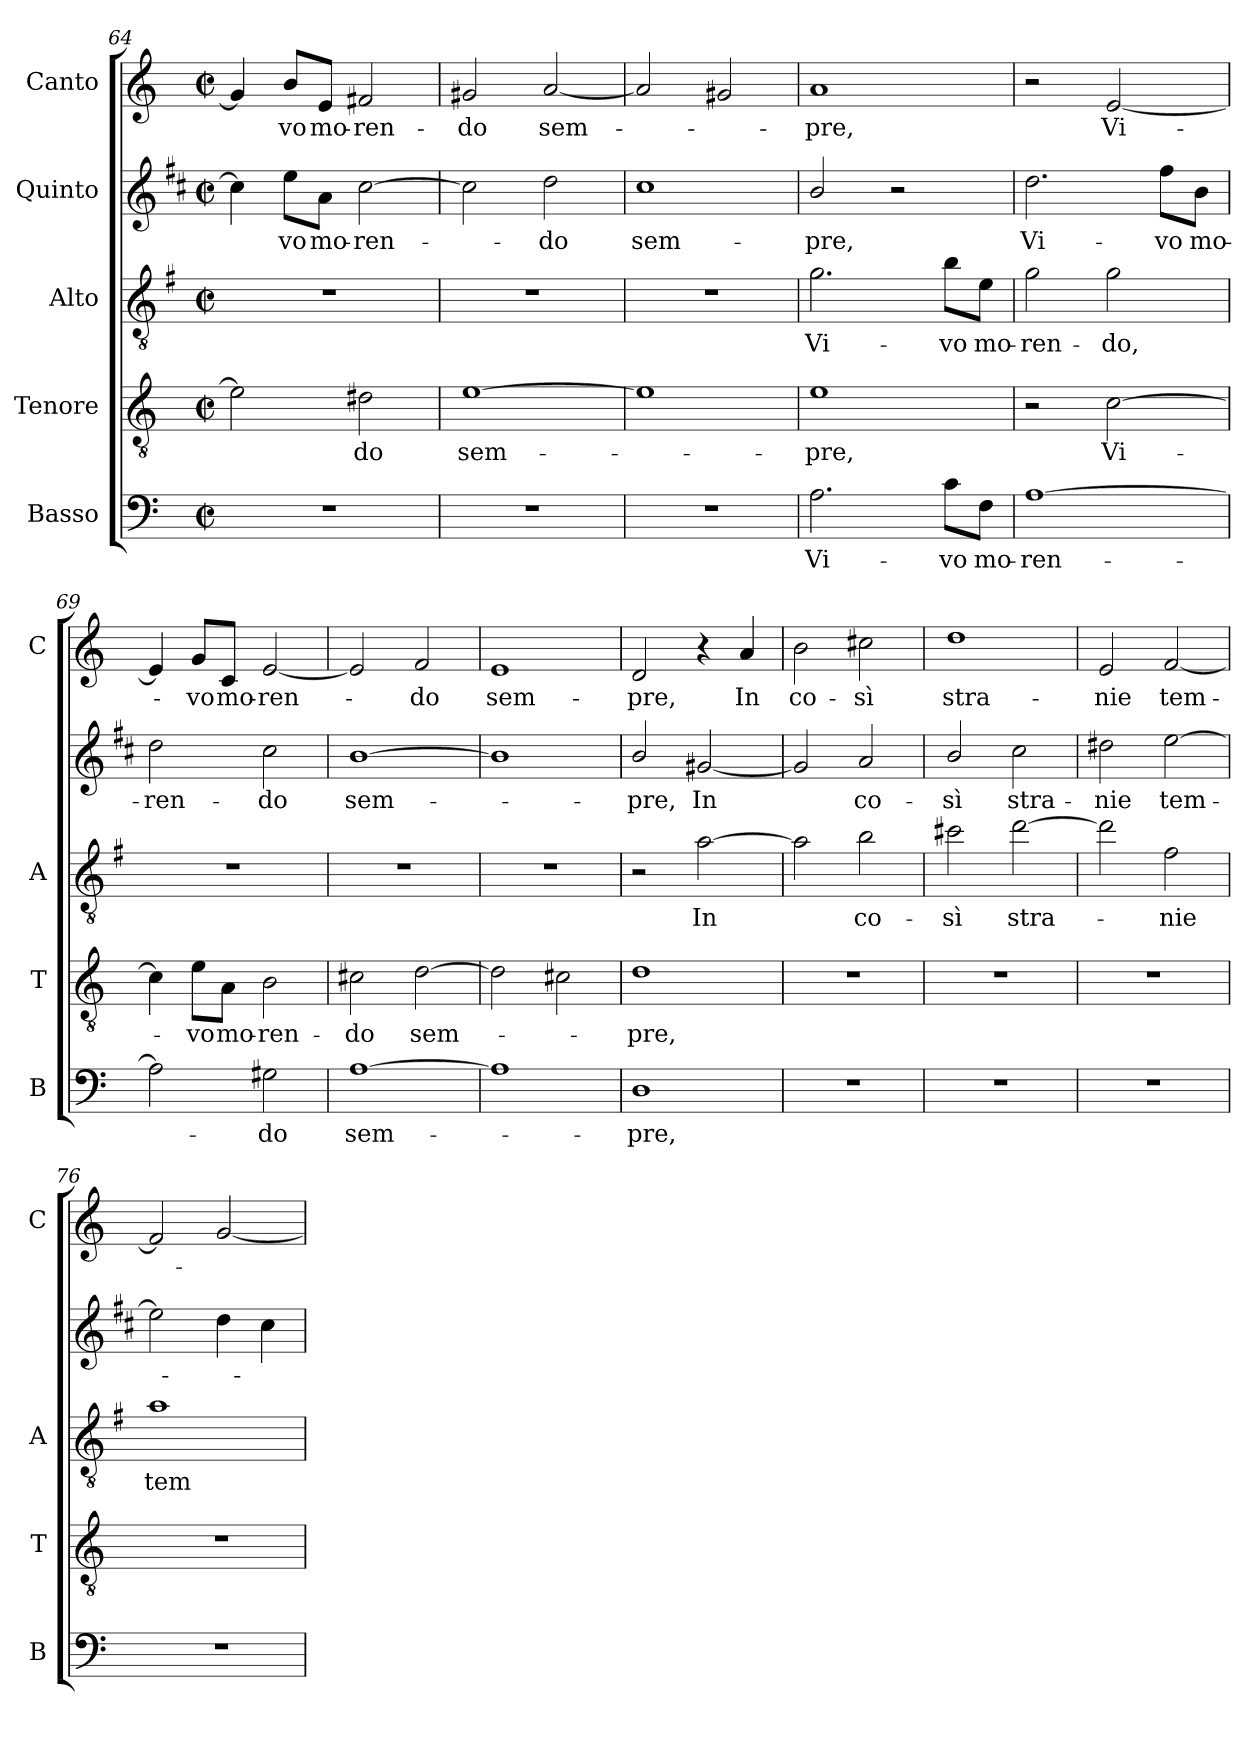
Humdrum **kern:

**kern	**text	**kern	**text	**kern	**text	**kern	**text	**kern	**text
*part5	*part5	*part4	*part4	*part3	*part3	*part2	*part2	*part1	*part1
*staff5	*staff5	*staff4	*staff4	*staff3	*staff3	*staff2	*staff2	*staff1	*staff1
*I"Basso	*	*I"Tenore	*	*I"Alto	*	*I"Quinto	*	*I"Canto	*
*I'B	*	*I'T	*	*I'A	*	*	*	*I'C	*
*clefF4	*	*clefGv2	*	*clefGv2	*	*clefG2	*	*clefG2	*
*	*	*	*	*ITrd4c7	*	*ITrd1c2	*	*	*
*k[]	*	*k[]	*	*k[]	*	*k[]	*	*k[]	*
*C:	*	*C:	*	*C:	*	*C:	*	*C:	*
*M2/2	*	*M2/2	*	*M2/2	*	*M2/2	*	*M2/2	*
*met(c|)	*	*met(c|)	*	*met(c|)	*	*met(c|)	*	*met(c|)	*
=64	=64	=64	=64	=64	=64	=64	=64	=64	=64
1r	.	2e\]	.	1r	.	4b\]	.	4g/]	.
!	!	!	!	!	!	!	!LO:LY:b	!	!LO:LY:b
.	.	.	.	.	.	8dd\L	-vo	8b/L	-vo
!	!	!	!	!	!	!	!LO:LY:b	!	!LO:LY:b
.	.	.	.	.	.	8g\J	mo-	8e/J	mo-
!	!	!	!LO:LY:b	!	!	!	!LO:LY:b	!	!LO:LY:b
.	.	2d#X\	-do	.	.	[2b\	-ren-	2f#X/	-ren-
=65	=65	=65	=65	=65	=65	=65	=65	=65	=65
!	!	!	!LO:LY:b	!	!	!	!	!	!LO:LY:b
1r	.	[1e	sem-	1r	.	2b\]	.	2g#X/	-do
!	!	!	!	!	!	!	!LO:LY:b	!	!LO:LY:b
.	.	.	.	.	.	2cc\	-do	[2a/	sem-
=66	=66	=66	=66	=66	=66	=66	=66	=66	=66
!	!	!	!	!	!	!	!LO:LY:b	!	!
1r	.	1e]	.	1r	.	1b	sem-	2a/]	.
.	.	.	.	.	.	.	.	2g#X/	.
!!LO:LB:g=z
=67	=67	=67	=67	=67	=67	=67	=67	=67	=67
!	!LO:LY:b	!	!LO:LY:b	!	!LO:LY:b	!	!LO:LY:b	!	!LO:LY:b
2.A\	Vi-	1e	-pre,	2.c\	Vi-	2a/	-pre,	1a	-pre,
.	.	.	.	.	.	2r	.	.	.
!	!LO:LY:b	!	!	!	!LO:LY:b	!	!	!	!
8c\L	-vo	.	.	8e\L	-vo	.	.	.	.
!	!LO:LY:b	!	!	!	!LO:LY:b	!	!	!	!
8F\J	mo-	.	.	8A\J	mo-	.	.	.	.
=68	=68	=68	=68	=68	=68	=68	=68	=68	=68
!	!LO:LY:b	!	!	!	!LO:LY:b	!	!LO:LY:b	!	!
[1A	-ren-	2r	.	2c\	-ren-	2.cc\	Vi-	2r	.
!	!	!	!LO:LY:b	!	!LO:LY:b	!	!	!	!LO:LY:b
.	.	[2c\	Vi-	2c\	-do,	.	.	[2e/	Vi-
!	!	!	!	!	!	!	!LO:LY:b	!	!
.	.	.	.	.	.	8ee\L	-vo	.	.
!	!	!	!	!	!	!	!LO:LY:b	!	!
.	.	.	.	.	.	8a\J	mo-	.	.
=69	=69	=69	=69	=69	=69	=69	=69	=69	=69
!	!	!	!	!	!	!	!LO:LY:b	!	!
2A\]	.	4c\]	.	1r	.	2cc\	-ren-	4e/]	.
!	!	!	!LO:LY:b	!	!	!	!	!	!LO:LY:b
.	.	8e\L	-vo	.	.	.	.	8g/L	-vo
!	!	!	!LO:LY:b	!	!	!	!	!	!LO:LY:b
.	.	8A\J	mo-	.	.	.	.	8c/J	mo-
!	!LO:LY:b	!	!LO:LY:b	!	!	!	!LO:LY:b	!	!LO:LY:b
2G#X\	-do	2B\	-ren-	.	.	2b\	-do	[2e/	-ren-
=70	=70	=70	=70	=70	=70	=70	=70	=70	=70
!	!LO:LY:b	!	!LO:LY:b	!	!	!	!LO:LY:b	!	!
[1A	sem-	2c#X\	-do	1r	.	[1a	sem-	2e/]	.
!	!	!	!LO:LY:b	!	!	!	!	!	!LO:LY:b
.	.	[2d\	sem-	.	.	.	.	2f/	-do
=71	=71	=71	=71	=71	=71	=71	=71	=71	=71
!	!	!	!	!	!	!	!	!	!LO:LY:b
1A]	.	2d\]	.	1r	.	1a]	.	1e	sem-
.	.	2c#X\	.	.	.	.	.	.	.
=72	=72	=72	=72	=72	=72	=72	=72	=72	=72
!	!LO:LY:b	!	!LO:LY:b	!	!	!	!LO:LY:b	!	!LO:LY:b
1D	-pre,	1d	-pre,	2r	.	2a/	-pre,	2d/	-pre,
!	!	!	!	!	!LO:LY:b	!	!LO:LY:b	!	!
.	.	.	.	[2d\	In	[2f#X/	In	4r	.
!	!	!	!	!	!	!	!	!	!LO:LY:b
.	.	.	.	.	.	.	.	4a/	In
=73	=73	=73	=73	=73	=73	=73	=73	=73	=73
!	!	!	!	!	!	!	!	!	!LO:LY:b
1r	.	1r	.	2d\]	.	2f#/]	.	2b\	co-
!	!	!	!	!	!LO:LY:b	!	!LO:LY:b	!	!LO:LY:b
.	.	.	.	2e\	co-	2g/	co-	2cc#X\	-sì
=74	=74	=74	=74	=74	=74	=74	=74	=74	=74
!	!	!	!	!	!LO:LY:b	!	!LO:LY:b	!	!LO:LY:b
1r	.	1r	.	2f#X\	-sì	2a/	-sì	1dd	stra-
!	!	!	!	!	!LO:LY:b	!	!LO:LY:b	!	!
.	.	.	.	[2g\	stra-	2b\	stra-	.	.
!!LO:PB:g=z
=75	=75	=75	=75	=75	=75	=75	=75	=75	=75
!	!	!	!	!	!	!	!LO:LY:b	!	!LO:LY:b
1r	.	1r	.	2g\]	.	2cc#X\	-nie	2e/	-nie
!	!	!	!	!	!LO:LY:b	!	!LO:LY:b	!	!LO:LY:b
.	.	.	.	2B\	-nie	[2dd\	tem-	[2f/	tem-
=76	=76	=76	=76	=76	=76	=76	=76	=76	=76
!	!	!	!	!	!LO:LY:b	!	!	!	!
1r	.	1r	.	1d	tem-	2dd\]	.	2f/]	.
.	.	.	.	.	.	4cc\	.	[2g/	.
.	.	.	.	.	.	4b\	.	.	.
=	=	=	=	=	=	=	=	=	=
*-	*-	*-	*-	*-	*-	*-	*-	*-	*-
